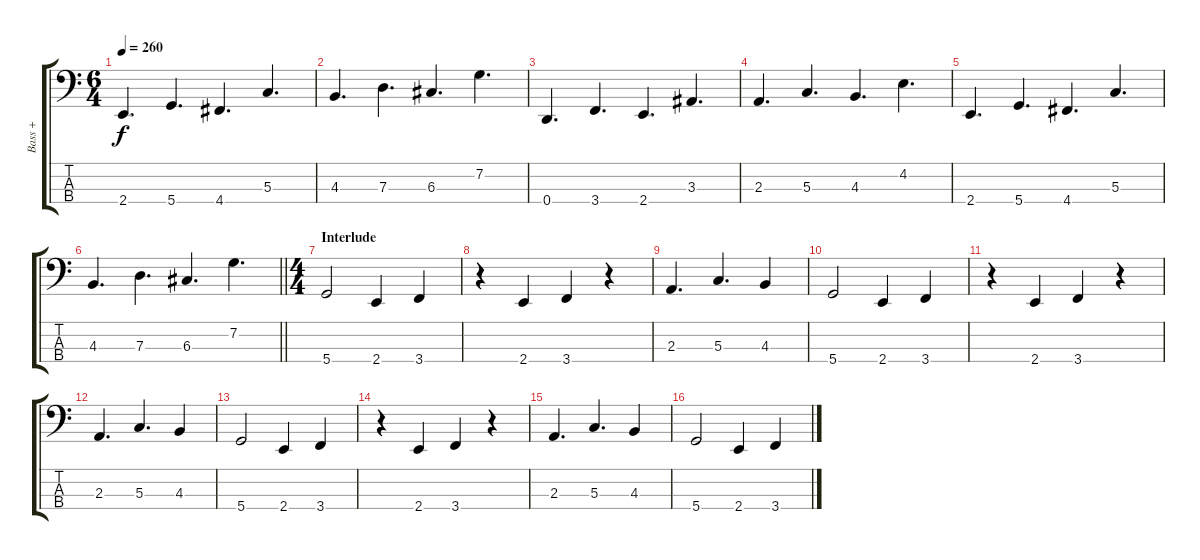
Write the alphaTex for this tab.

\track ("Bass +" "Bass +") {instrument electricbasspick}
\staff {score tabs}
\tuning (F2 C2 G1 D1) {hide}
\ts (6 4)
\tempo 260
\clef f4
\ks c
2.4.4{d dy f} 5.4.4{d} 4.4.4{d} 5.3.4{d} |
4.3.4{d} 7.3.4{d} 6.3.4{d} 7.2.4{d} |
0.4.4{d} 3.4.4{d} 2.4.4{d} 3.3.4{d} |
2.3.4{d} 5.3.4{d} 4.3.4{d} 4.2.4{d} |
2.4.4{d} 5.4.4{d} 4.4.4{d} 5.3.4{d} |
\barLineRight lightlight
4.3.4{d} 7.3.4{d} 6.3.4{d} 7.2.4{d} |
\ts (4 4)
\section ("" "Interlude")
5.4.2 2.4.4 3.4.4 |
r.4 2.4.4 3.4.4 r.4 |
2.3.4{d} 5.3.4{d} 4.3.4 |
5.4.2 2.4.4 3.4.4 |
r.4 2.4.4 3.4.4 r.4 |
2.3.4{d} 5.3.4{d} 4.3.4 |
5.4.2 2.4.4 3.4.4 |
r.4 2.4.4 3.4.4 r.4 |
2.3.4{d} 5.3.4{d} 4.3.4 |
5.4.2 2.4.4 3.4.4
